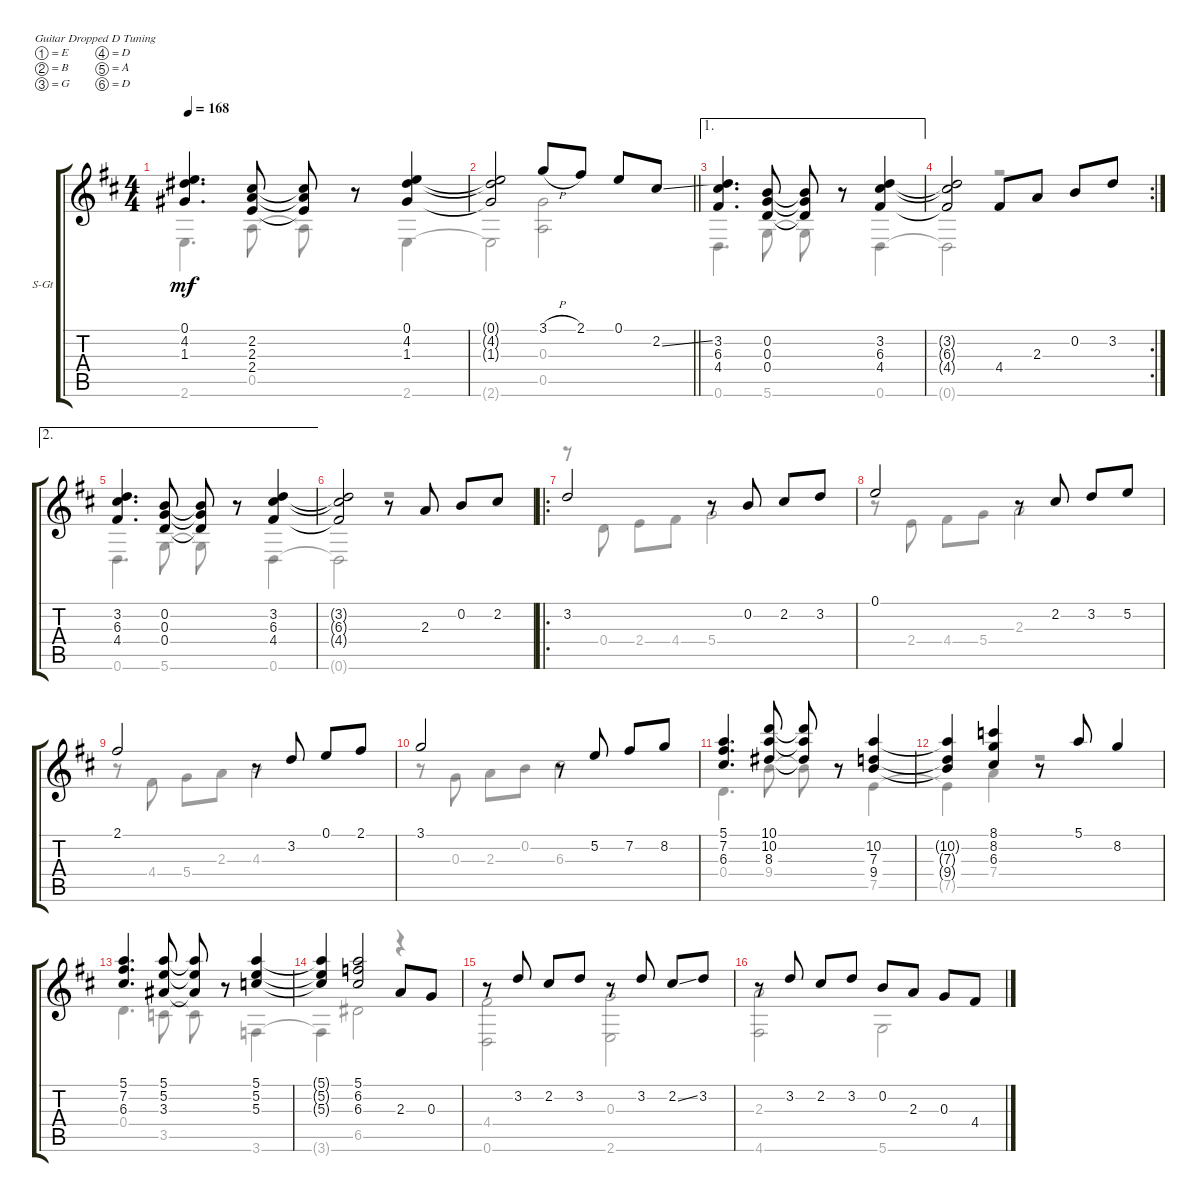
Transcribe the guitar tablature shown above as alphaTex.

\defaultSystemsLayout 4
\bracketExtendMode groupsimilarinstruments
\firstSystemTrackNameOrientation horizontal
\otherSystemsTrackNameOrientation horizontal
\track ("Steel Guitar" "S-Gt") {instrument acousticguitarsteel}
\staff {score tabs}
\tuning (E4 B3 G3 D3 A2 D2)
\voice
\ts (4 4)
\tempo 168
\clef g2
\ks d
(1.3 4.2 0.1).4{d dy mf} (2.2 2.3 2.4).8 (2.4{t} 2.3{t} 2.2{t}).8 r.8 (1.3 4.2 0.1).4 |
\barLineRight lightlight
(0.1{t} 4.2{t} 1.3{t}).2 3.1{h}.8 2.1.8 0.1.8 2.2{ss}.8 |
\ae 1
(3.2 4.4 6.3).4{d} (0.4 0.3 0.2).8 (0.2{t} 0.3{t} 0.4{t}).8 r.8 (3.2 6.3 4.4).4 |
\rc 2
(4.4{t} 6.3{t} 3.2{t}).2 4.4.8 2.3.8 0.2.8 3.2.8 |
\ae 2
(3.2 4.4 6.3).4{d} (0.4 0.3 0.2).8 (0.2{t} 0.3{t} 0.4{t}).8 r.8 (3.2 6.3 4.4).4 |
(4.4{t} 6.3{t} 3.2{t}).2 r.8 2.3.8 0.2.8 2.2.8 |
\ro
3.2.2 r.8 0.2.8 2.2.8 3.2.8 |
0.1.2 r.8 2.2.8 3.2.8 5.2.8 |
2.1.2 r.8 3.2.8 0.1.8 2.1.8 |
3.1.2 r.8 5.2.8 7.2.8 8.2.8 |
(5.1 6.3 7.2).4{d} (10.1 10.2 8.3).8 (8.3{t} 10.2{t} 10.1{t}).8 r.8 (10.2 9.4 7.3).4 |
(9.4{t} 10.2{t} 7.3{t}).4 (8.1 8.2 6.3).4 r.8 5.1.8 8.2.4 |
(5.1 6.3 7.2).4{d} (5.1 5.2 3.3).8 (3.3{t} 5.2{t} 5.1{t}).8 r.8 (5.1 5.2 5.3).4 |
(5.1{t} 5.2{t} 5.3{t}).4 (5.1 6.2 6.3).2 2.3.8 0.3.8 |
r.8 3.2.8 2.2.8 3.2.8 r.8 3.2.8 2.2{ss}.8 3.2.8 |
r.8 3.2.8 2.2.8 3.2.8 0.2.8 2.3.8 0.3.8 4.4.8
\voice
\clef g2
\ottava regular
\simile none
\ks d
2.6.4{d dy mf} 0.5.8 0.5{t}.8 r.8 2.6.4 |
\barLineRight lightlight
2.6{t}.2 (0.5 0.3).2 |
0.6.4{d} 5.6.8 5.6{t}.8 r.8 0.6.4 |
0.6{t}.2 r.2 |
0.6.4{d} 5.6.8 5.6{t}.8 r.8 0.6.4 |
0.6{t}.2 r.2 |
r.8 0.4.8 2.4.8 4.4.8 5.4.2 |
r.8 2.4.8 4.4.8 5.4.8 2.3.2 |
r.8 4.4.8 5.4.8 2.3.8 4.3.2 |
r.8 0.3.8 2.3.8 0.2.8 6.3.2 |
0.4.4{d} 9.4.8 9.4{t}.8 r.8 7.5.4 |
7.5{t}.4 7.4.4 r.2 |
0.4.4{d} 3.5.8 3.5{t}.8 r.8 3.6.4 |
3.6{t}.4 6.5.2 r.4 |
(0.6 4.4).2 (2.6 0.3).2 |
(4.6 2.3).2 5.6.2
